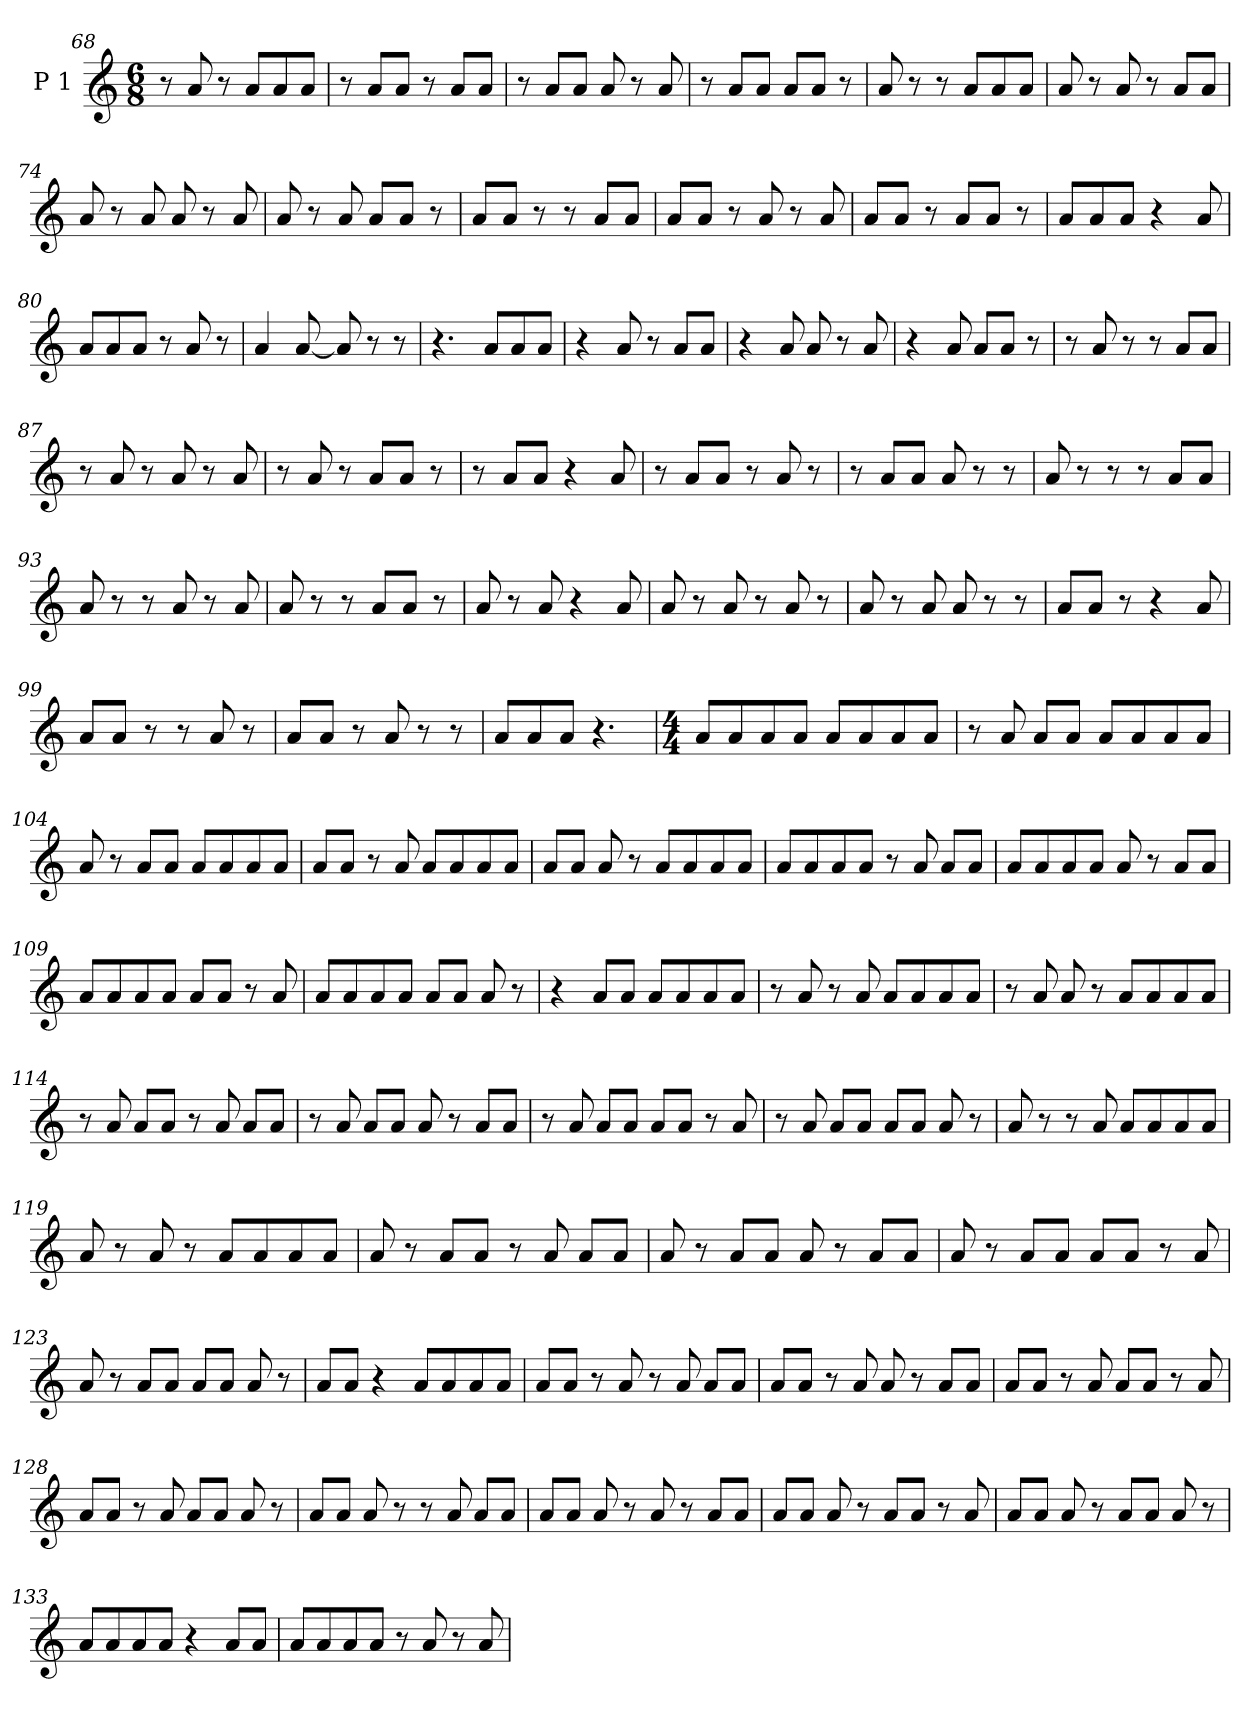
**kern
*part1
*staff1
*I"P 1
!!LO:PB:g=z
*clefG2
*k[]
*M6/8
=68
8r
8a/
8r
8a/L
8a/
8a/J
=69
8r
8a/L
8a/J
8r
8a/L
8a/J
=70
8r
8a/L
8a/J
8a/
8r
8a/
=71
8r
8a/L
8a/J
8a/L
8a/J
8r
=72
8a/
8r
8r
8a/L
8a/
8a/J
=73
8a/
8r
8a/
8r
8a/L
8a/J
!!LO:LB:g=z
=74
8a/
8r
8a/
8a/
8r
8a/
=75
8a/
8r
8a/
8a/L
8a/J
8r
=76
8a/L
8a/J
8r
8r
8a/L
8a/J
=77
8a/L
8a/J
8r
8a/
8r
8a/
=78
8a/L
8a/J
8r
8a/L
8a/J
8r
=79
8a/L
8a/
8a/J
4r
8a/
!!LO:LB:g=z
=80
8a/L
8a/
8a/J
8r
8a/
8r
=81
4a/
[8a/
8a/]
8r
8r
=82
4.r
8a/L
8a/
8a/J
=83
4r
8a/
8r
8a/L
8a/J
=84
4r
8a/
8a/
8r
8a/
=85
4r
8a/
8a/L
8a/J
8r
=86
8r
8a/
8r
8r
8a/L
8a/J
!!LO:LB:g=z
=87
8r
8a/
8r
8a/
8r
8a/
=88
8r
8a/
8r
8a/L
8a/J
8r
=89
8r
8a/L
8a/J
4r
8a/
=90
8r
8a/L
8a/J
8r
8a/
8r
=91
8r
8a/L
8a/J
8a/
8r
8r
=92
8a/
8r
8r
8r
8a/L
8a/J
!!LO:LB:g=z
=93
8a/
8r
8r
8a/
8r
8a/
=94
8a/
8r
8r
8a/L
8a/J
8r
=95
8a/
8r
8a/
4r
8a/
=96
8a/
8r
8a/
8r
8a/
8r
=97
8a/
8r
8a/
8a/
8r
8r
=98
8a/L
8a/J
8r
4r
8a/
!!LO:LB:g=z
=99
8a/L
8a/J
8r
8r
8a/
8r
=100
8a/L
8a/J
8r
8a/
8r
8r
=101
8a/L
8a/
8a/J
4.r
=102
*M4/4
8a/L
8a/
8a/
8a/J
8a/L
8a/
8a/
8a/J
=103
8r
8a/
8a/L
8a/J
8a/L
8a/
8a/
8a/J
=104
8a/
8r
8a/L
8a/J
8a/L
8a/
8a/
8a/J
!!LO:LB:g=z
=105
8a/L
8a/J
8r
8a/
8a/L
8a/
8a/
8a/J
=106
8a/L
8a/J
8a/
8r
8a/L
8a/
8a/
8a/J
=107
8a/L
8a/
8a/
8a/J
8r
8a/
8a/L
8a/J
=108
8a/L
8a/
8a/
8a/J
8a/
8r
8a/L
8a/J
=109
8a/L
8a/
8a/
8a/J
8a/L
8a/J
8r
8a/
!!LO:LB:g=z
=110
8a/L
8a/
8a/
8a/J
8a/L
8a/J
8a/
8r
=111
4r
8a/L
8a/J
8a/L
8a/
8a/
8a/J
=112
8r
8a/
8r
8a/
8a/L
8a/
8a/
8a/J
=113
8r
8a/
8a/
8r
8a/L
8a/
8a/
8a/J
=114
8r
8a/
8a/L
8a/J
8r
8a/
8a/L
8a/J
!!LO:LB:g=z
=115
8r
8a/
8a/L
8a/J
8a/
8r
8a/L
8a/J
=116
8r
8a/
8a/L
8a/J
8a/L
8a/J
8r
8a/
=117
8r
8a/
8a/L
8a/J
8a/L
8a/J
8a/
8r
=118
8a/
8r
8r
8a/
8a/L
8a/
8a/
8a/J
!!LO:LB:g=z
=119
8a/
8r
8a/
8r
8a/L
8a/
8a/
8a/J
=120
8a/
8r
8a/L
8a/J
8r
8a/
8a/L
8a/J
=121
8a/
8r
8a/L
8a/J
8a/
8r
8a/L
8a/J
=122
8a/
8r
8a/L
8a/J
8a/L
8a/J
8r
8a/
!!LO:LB:g=z
=123
8a/
8r
8a/L
8a/J
8a/L
8a/J
8a/
8r
=124
8a/L
8a/J
4r
8a/L
8a/
8a/
8a/J
=125
8a/L
8a/J
8r
8a/
8r
8a/
8a/L
8a/J
=126
8a/L
8a/J
8r
8a/
8a/
8r
8a/L
8a/J
=127
8a/L
8a/J
8r
8a/
8a/L
8a/J
8r
8a/
!!LO:PB:g=z
=128
8a/L
8a/J
8r
8a/
8a/L
8a/J
8a/
8r
=129
8a/L
8a/J
8a/
8r
8r
8a/
8a/L
8a/J
=130
8a/L
8a/J
8a/
8r
8a/
8r
8a/L
8a/J
=131
8a/L
8a/J
8a/
8r
8a/L
8a/J
8r
8a/
!!LO:LB:g=z
=132
8a/L
8a/J
8a/
8r
8a/L
8a/J
8a/
8r
=133
8a/L
8a/
8a/
8a/J
4r
8a/L
8a/J
=134
8a/L
8a/
8a/
8a/J
8r
8a/
8r
8a/
=
*-
